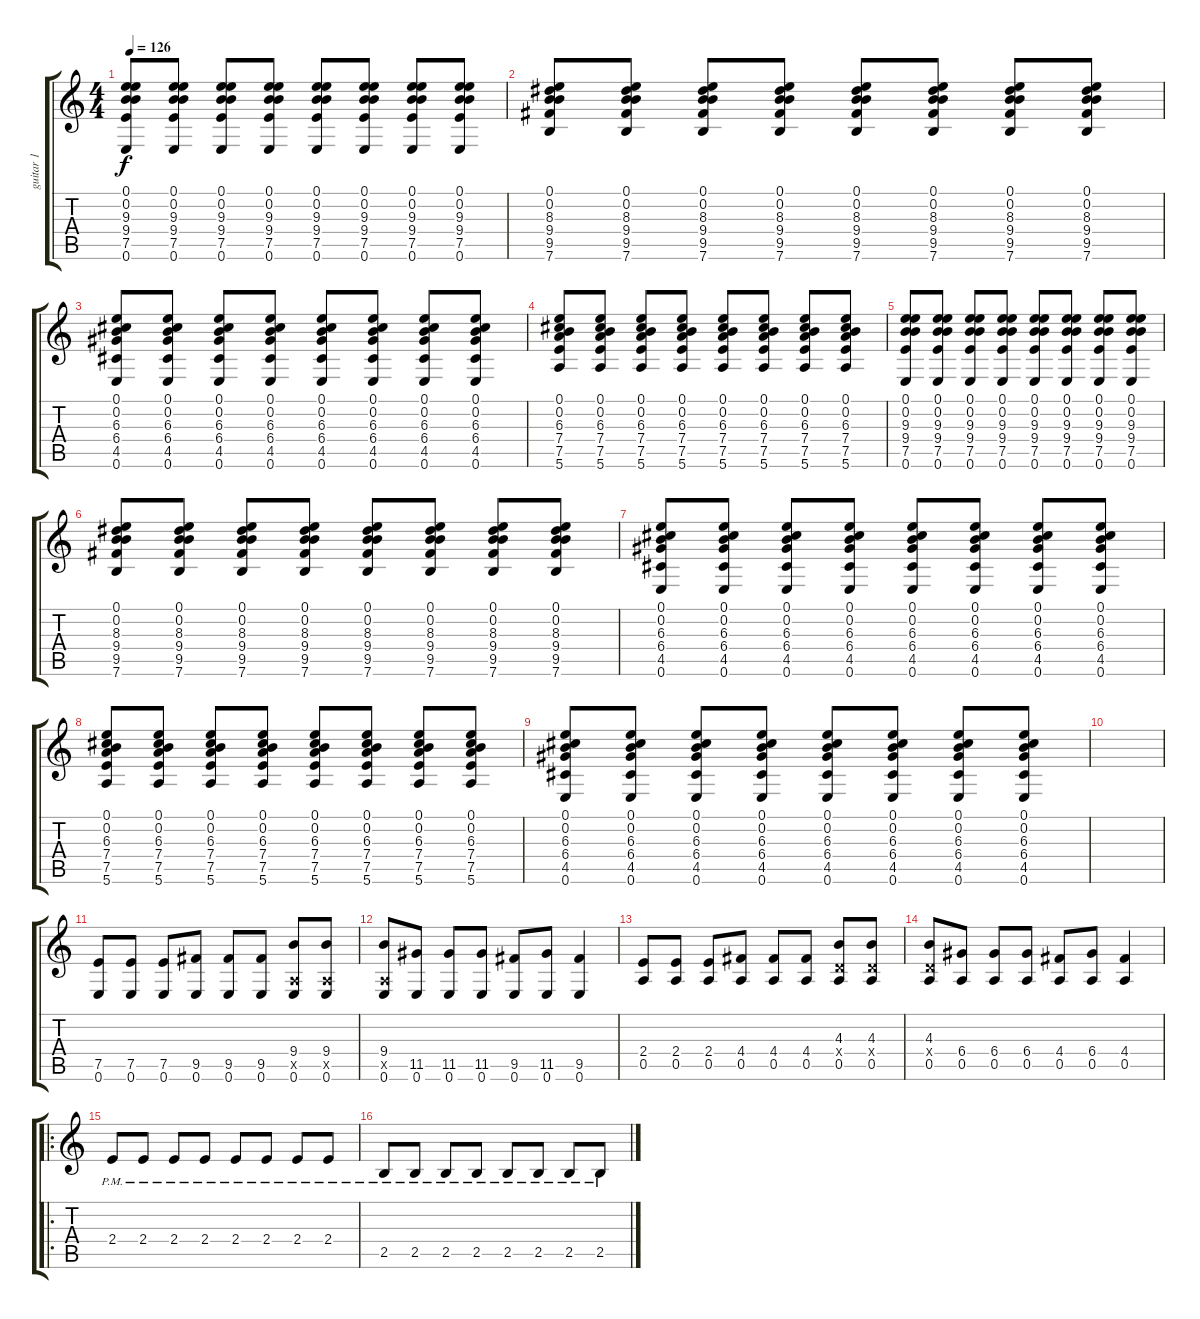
\track ("guitar 1" "guitar 1") {instrument overdrivenguitar}
\staff {score tabs}
\tuning (E4 B3 G3 D3 A2 E2) {hide}
\ts (4 4)
\tempo 126
\clef g2
\ks c
(0.1 0.2 9.3 9.4 7.5 0.6).8{dy f volume 13} (0.1 0.2 9.3 9.4 7.5 0.6).8 (0.1 0.2 9.3 9.4 7.5 0.6).8 (0.1 0.2 9.3 9.4 7.5 0.6).8 (0.1 0.2 9.3 9.4 7.5 0.6).8 (0.1 0.2 9.3 9.4 7.5 0.6).8 (0.1 0.2 9.3 9.4 7.5 0.6).8 (0.1 0.2 9.3 9.4 7.5 0.6).8 |
(0.1 0.2 8.3 9.4 9.5 7.6).8 (0.1 0.2 8.3 9.4 9.5 7.6).8 (0.1 0.2 8.3 9.4 9.5 7.6).8 (0.1 0.2 8.3 9.4 9.5 7.6).8 (0.1 0.2 8.3 9.4 9.5 7.6).8 (0.1 0.2 8.3 9.4 9.5 7.6).8 (0.1 0.2 8.3 9.4 9.5 7.6).8 (0.1 0.2 8.3 9.4 9.5 7.6).8 |
(0.1 0.2 6.3 6.4 4.5 0.6).8 (0.1 0.2 6.3 6.4 4.5 0.6).8 (0.1 0.2 6.3 6.4 4.5 0.6).8 (0.1 0.2 6.3 6.4 4.5 0.6).8 (0.1 0.2 6.3 6.4 4.5 0.6).8 (0.1 0.2 6.3 6.4 4.5 0.6).8 (0.1 0.2 6.3 6.4 4.5 0.6).8 (0.1 0.2 6.3 6.4 4.5 0.6).8 |
(0.1 0.2 6.3 7.4 7.5 5.6).8 (0.1 0.2 6.3 7.4 7.5 5.6).8 (0.1 0.2 6.3 7.4 7.5 5.6).8 (0.1 0.2 6.3 7.4 7.5 5.6).8 (0.1 0.2 6.3 7.4 7.5 5.6).8 (0.1 0.2 6.3 7.4 7.5 5.6).8 (0.1 0.2 6.3 7.4 7.5 5.6).8 (0.1 0.2 6.3 7.4 7.5 5.6).8 |
(0.1 0.2 9.3 9.4 7.5 0.6).8{volume 13} (0.1 0.2 9.3 9.4 7.5 0.6).8 (0.1 0.2 9.3 9.4 7.5 0.6).8 (0.1 0.2 9.3 9.4 7.5 0.6).8 (0.1 0.2 9.3 9.4 7.5 0.6).8 (0.1 0.2 9.3 9.4 7.5 0.6).8 (0.1 0.2 9.3 9.4 7.5 0.6).8 (0.1 0.2 9.3 9.4 7.5 0.6).8 |
(0.1 0.2 8.3 9.4 9.5 7.6).8 (0.1 0.2 8.3 9.4 9.5 7.6).8 (0.1 0.2 8.3 9.4 9.5 7.6).8 (0.1 0.2 8.3 9.4 9.5 7.6).8 (0.1 0.2 8.3 9.4 9.5 7.6).8 (0.1 0.2 8.3 9.4 9.5 7.6).8 (0.1 0.2 8.3 9.4 9.5 7.6).8 (0.1 0.2 8.3 9.4 9.5 7.6).8 |
(0.1 0.2 6.3 6.4 4.5 0.6).8 (0.1 0.2 6.3 6.4 4.5 0.6).8 (0.1 0.2 6.3 6.4 4.5 0.6).8 (0.1 0.2 6.3 6.4 4.5 0.6).8 (0.1 0.2 6.3 6.4 4.5 0.6).8 (0.1 0.2 6.3 6.4 4.5 0.6).8 (0.1 0.2 6.3 6.4 4.5 0.6).8 (0.1 0.2 6.3 6.4 4.5 0.6).8 |
(0.1 0.2 6.3 7.4 7.5 5.6).8 (0.1 0.2 6.3 7.4 7.5 5.6).8 (0.1 0.2 6.3 7.4 7.5 5.6).8 (0.1 0.2 6.3 7.4 7.5 5.6).8 (0.1 0.2 6.3 7.4 7.5 5.6).8 (0.1 0.2 6.3 7.4 7.5 5.6).8 (0.1 0.2 6.3 7.4 7.5 5.6).8 (0.1 0.2 6.3 7.4 7.5 5.6).8 |
(0.1 0.2 6.3 6.4 4.5 0.6).8 (0.1 0.2 6.3 6.4 4.5 0.6).8 (0.1 0.2 6.3 6.4 4.5 0.6).8 (0.1 0.2 6.3 6.4 4.5 0.6).8 (0.1 0.2 6.3 6.4 4.5 0.6).8 (0.1 0.2 6.3 6.4 4.5 0.6).8 (0.1 0.2 6.3 6.4 4.5 0.6).8 (0.1 0.2 6.3 6.4 4.5 0.6).8 |
|
(7.5 0.6).8{volume 14 balance 5} (7.5 0.6).8 (7.5 0.6).8 (9.5 0.6).8 (9.5 0.6).8 (9.5 0.6).8 (9.4 0.5{x} 0.6).8 (9.4 0.5{x} 0.6).8 |
(9.4 0.5{x} 0.6).8 (11.5 0.6).8 (11.5 0.6).8 (11.5 0.6).8 (9.5 0.6).8 (11.5 0.6).8 (9.5 0.6).4 |
(2.4 0.5).8 (2.4 0.5).8 (2.4 0.5).8 (4.4 0.5).8 (4.4 0.5).8 (4.4 0.5).8 (4.3 0.4{x} 0.5).8 (4.3 0.4{x} 0.5).8 |
(4.3 0.4{x} 0.5).8 (6.4 0.5).8 (6.4 0.5).8 (6.4 0.5).8 (4.4 0.5).8 (6.4 0.5).8 (4.4 0.5).4 |
\ro
2.4{pm}.8{volume 8 instrument overdrivenguitar} 2.4{pm}.8 2.4{pm}.8 2.4{pm}.8 2.4{pm}.8 2.4{pm}.8 2.4{pm}.8 2.4{pm}.8 |
2.5{pm}.8 2.5{pm}.8 2.5{pm}.8 2.5{pm}.8 2.5{pm}.8 2.5{pm}.8 2.5{pm}.8 2.5{pm}.8
